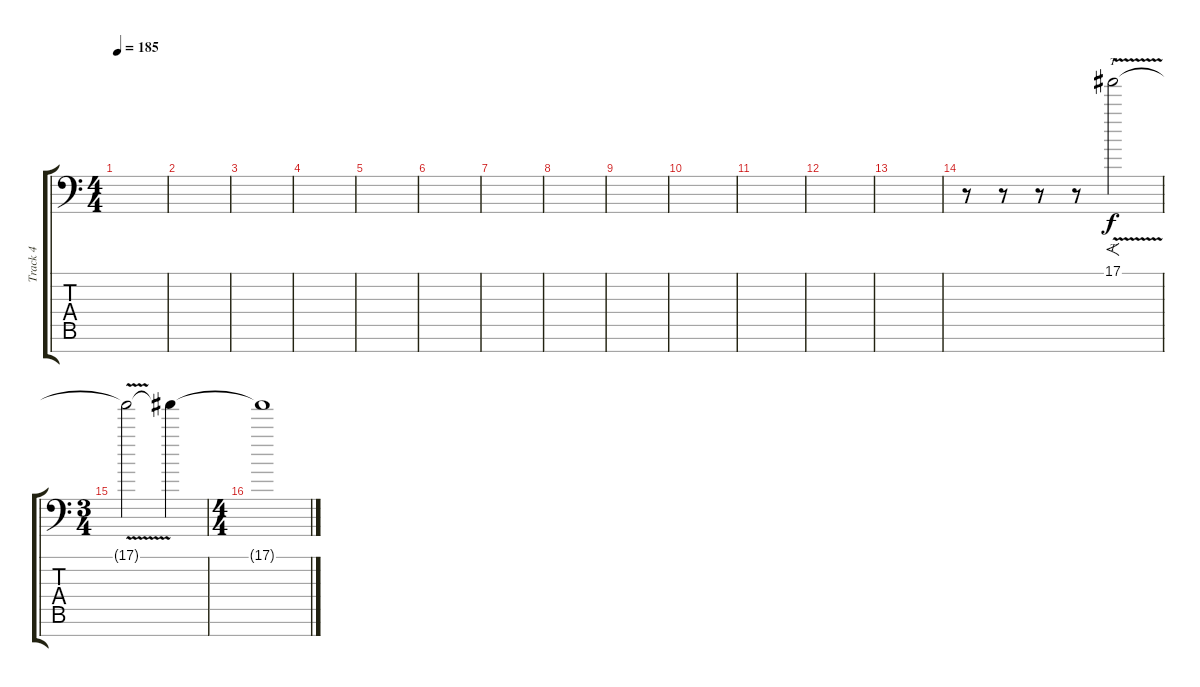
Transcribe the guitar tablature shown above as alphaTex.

\track ("Track 4" "Track 4") {instrument overdrivenguitar}
\staff {score tabs}
\tuning (F4 C4 Ab3 Eb3 Bb2 F2 Bb1) {hide}
\ts (4 4)
\tempo 185
\clef f4
\ks c
|
|
|
|
|
|
|
|
|
|
|
|
|
r.8 r.8 r.8 r.8 17.1{v}.2{f tt volume 16} |
\ts (3 4)
17.1{t}.2 17.1{t}.4 |
\ts (4 4)
17.1{t}.1
